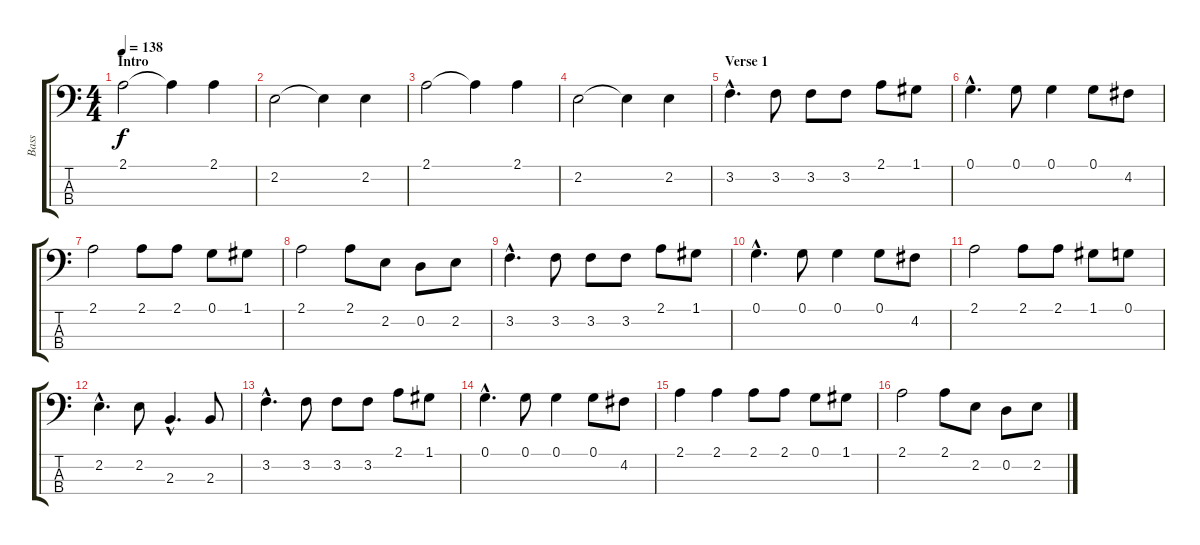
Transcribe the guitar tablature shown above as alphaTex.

\track ("Bass" "Bass") {instrument electricbasspick}
\staff {score tabs}
\tuning (G2 D2 A1 E1) {hide}
\ts (4 4)
\section ("" "Intro")
\tempo 138
\clef f4
\ks c
2.1.2{dy f instrument electricbasspick} 2.1{t}.4 2.1.4 |
2.2.2 2.2{t}.4 2.2.4 |
2.1.2 2.1{t}.4 2.1.4 |
2.2.2 2.2{t}.4 2.2.4 |
\section ("" "Verse 1")
3.2{hac}.4{d} 3.2.8 3.2.8 3.2.8 2.1.8 1.1.8 |
0.1{hac}.4{d} 0.1.8 0.1.4 0.1.8 4.2.8 |
2.1.2 2.1.8 2.1.8 0.1.8 1.1.8 |
2.1.2 2.1.8 2.2.8 0.2.8 2.2.8 |
3.2{hac}.4{d} 3.2.8 3.2.8 3.2.8 2.1.8 1.1.8 |
0.1{hac}.4{d} 0.1.8 0.1.4 0.1.8 4.2.8 |
2.1.2 2.1.8 2.1.8 1.1.8 0.1.8 |
2.2{hac}.4{d} 2.2.8 2.3{hac}.4{d} 2.3.8 |
3.2{hac}.4{d} 3.2.8 3.2.8 3.2.8 2.1.8 1.1.8 |
0.1{hac}.4{d} 0.1.8 0.1.4 0.1.8 4.2.8 |
2.1.4 2.1.4 2.1.8 2.1.8 0.1.8 1.1.8 |
2.1.2 2.1.8 2.2.8 0.2.8 2.2.8
